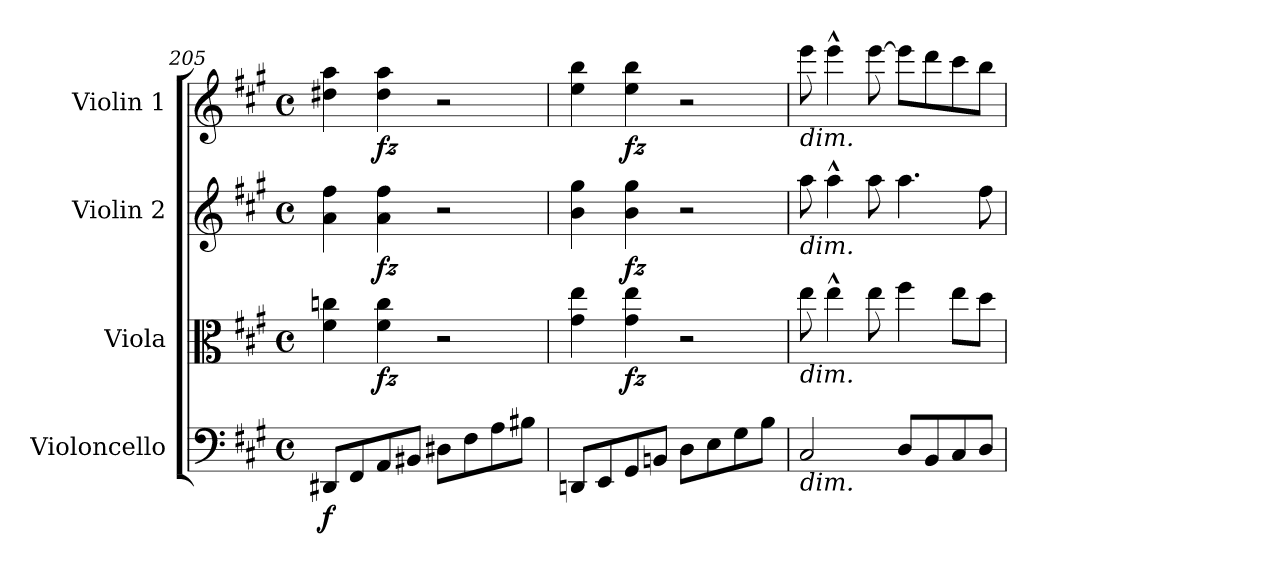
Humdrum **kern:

**kern	**dynam	**kern	**dynam	**kern	**dynam	**kern	**dynam
*part4	*part4	*part3	*part3	*part2	*part2	*part1	*part1
*staff4	*staff4	*staff3	*staff3	*staff2	*staff2	*staff1	*staff1
*I"Violoncello	*	*I"Viola	*	*I"Violin 2	*	*I"Violin 1	*
*I'Vc	*	*I'Vla	*	*I'Vln	*	*I'Vln	*
!!LO:LB:g=z
*clefF4	*	*clefC3	*	*clefG2	*	*clefG2	*
*k[f#c#g#]	*	*k[f#c#g#]	*	*k[f#c#g#]	*	*k[f#c#g#]	*
*M4/4	*	*M4/4	*	*M4/4	*	*M4/4	*
*met(c)	*	*met(c)	*	*met(c)	*	*met(c)	*
=205	=205	=205	=205	=205	=205	=205	=205
!	!LO:DY:b	!	!	!	!	!	!
8DD#X/L	f	4f#\ 4ccn\	.	4a\ 4ff#\	.	4dd#X\ 4aa\	.
8FF#/	.	.	.	.	.	.	.
!	!	!	!LO:DY:b	!	!LO:DY:b	!	!LO:DY:b
8AA/	.	4f#\ 4cc\	fz	4a\ 4ff#\	fz	4dd#\ 4aa\	fz
8BB#X/J	.	.	.	.	.	.	.
8D#X\L	.	2r	.	2r	.	2r	.
8F#\	.	.	.	.	.	.	.
8A\	.	.	.	.	.	.	.
8B#X\J	.	.	.	.	.	.	.
=206	=206	=206	=206	=206	=206	=206	=206
8DDn/L	.	4g#\ 4ee\	.	4b\ 4gg#\	.	4ee\ 4bb\	.
8EE/	.	.	.	.	.	.	.
!	!	!	!LO:DY:b	!	!LO:DY:b	!	!LO:DY:b
8GG#/	.	4g#\ 4ee\	fz	4b\ 4gg#\	fz	4ee\ 4bb\	fz
8BBn/J	.	.	.	.	.	.	.
8D\L	.	2r	.	2r	.	2r	.
8E\	.	.	.	.	.	.	.
8G#\	.	.	.	.	.	.	.
8B\J	.	.	.	.	.	.	.
=207	=207	=207	=207	=207	=207	=207	=207
!	!	!	!	!	!	!LO:TX:b:i:t=dim.	!
!	!	!	!	!LO:TX:b:i:t=dim.	!	!	!
!	!	!LO:TX:b:i:t=dim.	!	!	!	!	!
!LO:TX:b:i:t=dim.	!	!	!	!	!	!	!
2C#/	.	8ee\	.	8aa\	.	8eee\	.
.	.	4ee^^\	.	4aa^^\	.	4eee^^\	.
.	.	8ee\	.	8aa\	.	[8eee\	.
8D/L	.	4ff#\	.	4.aa\	.	8eee\L]	.
8BB/	.	.	.	.	.	8ddd\	.
8C#/	.	8ee\L	.	.	.	8ccc#\	.
8D/J	.	8dd\J	.	8ff#\	.	8bb\J	.
=	=	=	=	=	=	=	=
*-	*-	*-	*-	*-	*-	*-	*-
